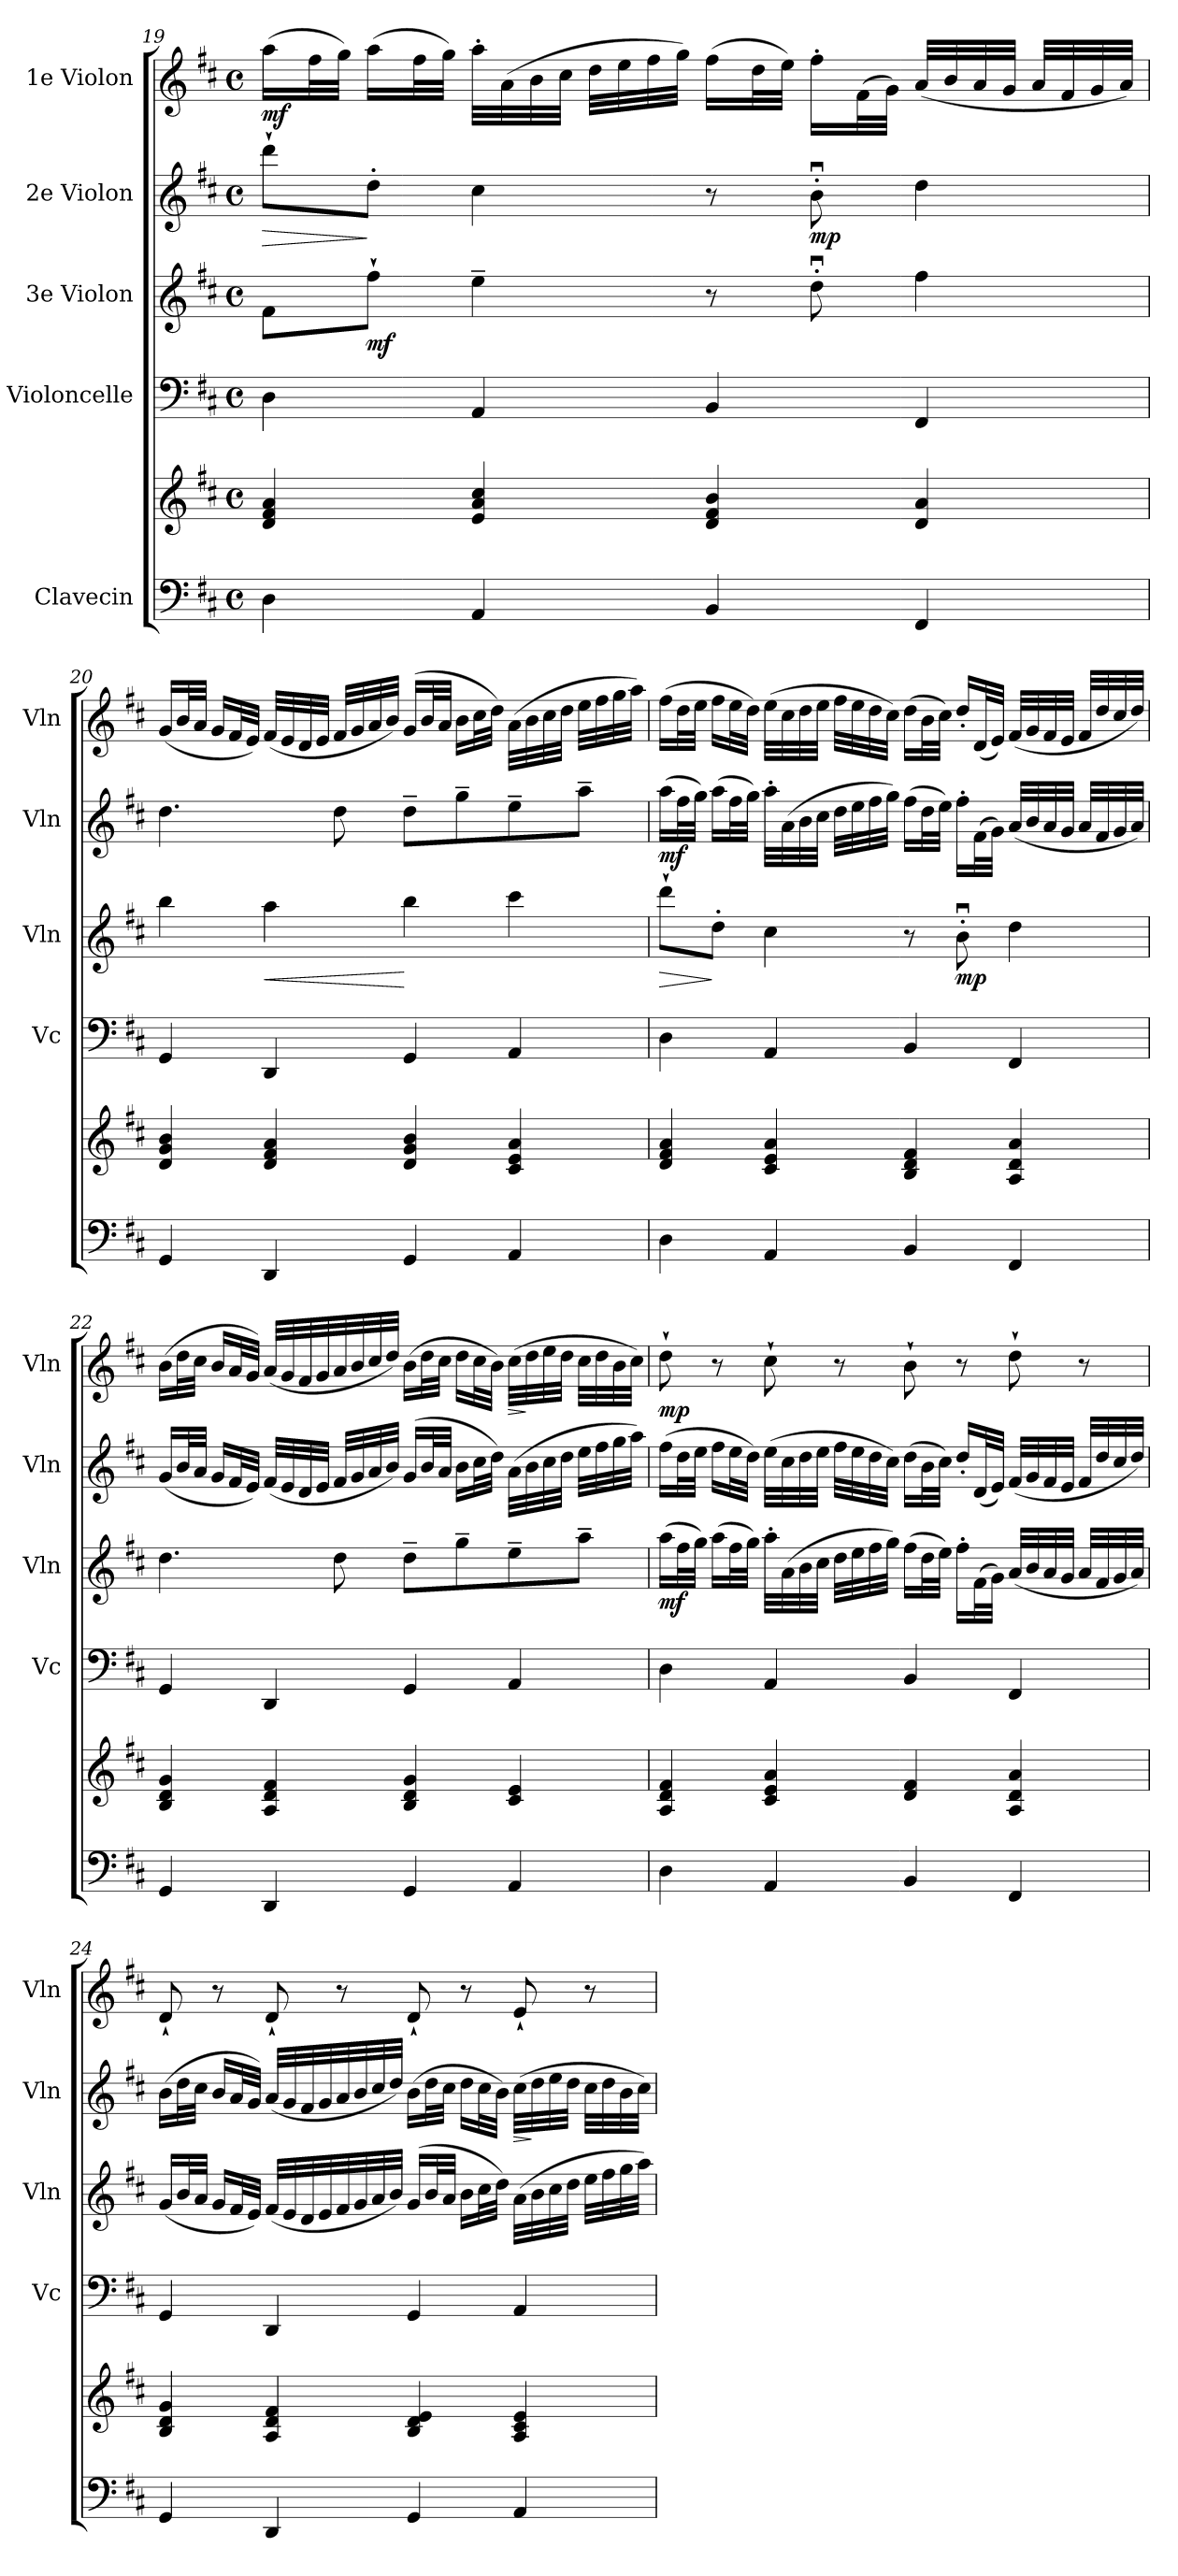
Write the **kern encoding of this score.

**kern	**kern	**kern	**kern	**dynam	**kern	**dynam	**kern	**dynam
*part5	*part5	*part4	*part3	*part3	*part2	*part2	*part1	*part1
*staff6	*staff5	*staff4	*staff3	*staff3	*staff2	*staff2	*staff1	*staff1
*I"Clavecin	*	*I"Violoncelle	*I"3e Violon	*	*I"2e Violon	*	*I"1e Violon	*
*	*	*I'Vc	*I'Vln	*	*I'Vln	*	*I'Vln	*
!!LO:PB:g=z
*clefF4	*clefG2	*clefF4	*clefG2	*	*clefG2	*	*clefG2	*
*k[f#c#]	*k[f#c#]	*k[f#c#]	*k[f#c#]	*	*k[f#c#]	*	*k[f#c#]	*
*M4/4	*M4/4	*M4/4	*M4/4	*	*M4/4	*	*M4/4	*
*met(c)	*met(c)	*met(c)	*met(c)	*	*met(c)	*	*met(c)	*
=19	=19	=19	=19	=19	=19	=19	=19	=19
!	!	!	!	!	!	!LO:HP:b	!	!LO:DY:b
4D\	4d/ 4f#/ 4a/	4D\	8f#\L	.	8ddd`\L	>	(>16aa\LL	mf
.	.	.	.	.	.	.	32ff#\L	.
.	.	.	.	.	.	.	32gg\JJJ)	.
!	!	!	!	!LO:DY:b	!	!	!	!
.	.	.	8ff#`\J	mf	8dd'\J	]	(>16aa\LL	.
.	.	.	.	.	.	.	32ff#\L	.
.	.	.	.	.	.	.	32gg\JJJ)	.
4AA/	4e/ 4a/ 4cc#/	4AA/	4ee~\	.	4cc#\	.	32aa'\LLL	.
.	.	.	.	.	.	.	(32a\	.
.	.	.	.	.	.	.	32b\	.
.	.	.	.	.	.	.	32cc#\JJJ	.
.	.	.	.	.	.	.	32dd\LLL	.
.	.	.	.	.	.	.	32ee\	.
.	.	.	.	.	.	.	32ff#\	.
.	.	.	.	.	.	.	32gg\JJJ)	.
4BB/	4d/ 4f#/ 4b/	4BB/	8r	.	8r	.	(>16ff#\LL	.
.	.	.	.	.	.	.	32dd\L	.
.	.	.	.	.	.	.	32ee\JJJ)	.
!	!	!	!	!	!	!LO:DY:b	!	!
.	.	.	8ddu'\	.	8bu'\	mp	16ff#'\LL	.
.	.	.	.	.	.	.	(32f#\L	.
.	.	.	.	.	.	.	32g\JJJ)	.
4FF#/	4d/ 4a/	4FF#/	4ff#\	.	4dd\	.	(32a/LLL	.
.	.	.	.	.	.	.	32b/	.
.	.	.	.	.	.	.	32a/	.
.	.	.	.	.	.	.	32g/JJJ	.
.	.	.	.	.	.	.	32a/LLL	.
.	.	.	.	.	.	.	32f#/	.
.	.	.	.	.	.	.	32g/	.
.	.	.	.	.	.	.	32a/JJJ)	.
!!LO:LB:g=z
=20	=20	=20	=20	=20	=20	=20	=20	=20
4GG/	4d/ 4g/ 4b/	4GG/	4bb\	.	4.dd\	.	(16g/LL	.
.	.	.	.	.	.	.	32b/L	.
.	.	.	.	.	.	.	32a/JJJ	.
.	.	.	.	.	.	.	16g/LL	.
.	.	.	.	.	.	.	32f#/L	.
.	.	.	.	.	.	.	32e/JJJ)	.
!	!	!	!	!LO:HP:b	!	!	!	!
4DD/	4d/ 4f#/ 4a/	4DD/	4aa\	<	.	.	(32f#/LLL	.
.	.	.	.	.	.	.	32e/	.
.	.	.	.	.	.	.	32d/	.
.	.	.	.	.	.	.	32e/JJJ	.
.	.	.	.	.	8dd\	.	32f#/LLL	.
.	.	.	.	.	.	.	32g/	.
.	.	.	.	.	.	.	32a/	.
.	.	.	.	.	.	.	32b/JJJ)	.
4GG/	4d/ 4g/ 4b/	4GG/	4bb\	[	8dd~\L	.	(>16g/LL	.
.	.	.	.	.	.	.	32b/L	.
.	.	.	.	.	.	.	32a/JJJ	.
.	.	.	.	.	8gg~\	.	16b\LL	.
.	.	.	.	.	.	.	32cc#\L	.
.	.	.	.	.	.	.	32dd\JJJ)	.
4AA/	4c#/ 4e/ 4a/	4AA/	4ccc#\	.	8ee~\	.	(>32a\LLL	.
.	.	.	.	.	.	.	32b\	.
.	.	.	.	.	.	.	32cc#\	.
.	.	.	.	.	.	.	32dd\JJJ	.
.	.	.	.	.	8aa~\J	.	32ee\LLL	.
.	.	.	.	.	.	.	32ff#\	.
.	.	.	.	.	.	.	32gg\	.
.	.	.	.	.	.	.	32aa\JJJ)	.
!!LO:PB:g=z
=21	=21	=21	=21	=21	=21	=21	=21	=21
!	!	!	!	!LO:HP:b	!	!LO:DY:b	!	!
4D\	4d/ 4f#/ 4a/	4D\	8ddd`\L	>	(>16aa\LL	mf	(>16ff#\LL	.
.	.	.	.	.	32ff#\L	.	32dd\L	.
.	.	.	.	.	32gg\JJJ)	.	32ee\JJJ	.
.	.	.	8dd'\J	]	(>16aa\LL	.	16ff#\LL	.
.	.	.	.	.	32ff#\L	.	32ee\L	.
.	.	.	.	.	32gg\JJJ)	.	32dd\JJJ)	.
4AA/	4c#/ 4e/ 4a/	4AA/	4cc#\	.	32aa'\LLL	.	(>32ee\LLL	.
.	.	.	.	.	(32a\	.	32cc#\	.
.	.	.	.	.	32b\	.	32dd\	.
.	.	.	.	.	32cc#\JJJ	.	32ee\JJJ	.
.	.	.	.	.	32dd\LLL	.	32ff#\LLL	.
.	.	.	.	.	32ee\	.	32ee\	.
.	.	.	.	.	32ff#\	.	32dd\	.
.	.	.	.	.	32gg\JJJ)	.	32cc#\JJJ)	.
4BB/	4B/ 4d/ 4f#/	4BB/	8r	.	(>16ff#\LL	.	(16dd\LL	.
.	.	.	.	.	32dd\L	.	32b\L	.
.	.	.	.	.	32ee\JJJ)	.	32cc#\JJJ)	.
!	!	!	!	!LO:DY:b	!	!	!	!
.	.	.	8bu'\	mp	16ff#'\LL	.	16dd'/LL	.
.	.	.	.	.	(32f#\L	.	(32d/L	.
.	.	.	.	.	32g\JJJ)	.	32e/JJJ)	.
4FF#/	4A/ 4d/ 4a/	4FF#/	4dd\	.	(32a/LLL	.	(32f#/LLL	.
.	.	.	.	.	32b/	.	32g/	.
.	.	.	.	.	32a/	.	32f#/	.
.	.	.	.	.	32g/JJJ	.	32e/JJJ	.
.	.	.	.	.	32a/LLL	.	32f#/LLL	.
.	.	.	.	.	32f#/	.	32dd/	.
.	.	.	.	.	32g/	.	32cc#/	.
.	.	.	.	.	32a/JJJ)	.	32dd/JJJ)	.
!!LO:LB:g=z
=22	=22	=22	=22	=22	=22	=22	=22	=22
4GG/	4B/ 4d/ 4g/	4GG/	4.dd\	.	(16g/LL	.	(>16b\LL	.
.	.	.	.	.	32b/L	.	32dd\L	.
.	.	.	.	.	32a/JJJ	.	32cc#\JJJ	.
.	.	.	.	.	16g/LL	.	16b/LL	.
.	.	.	.	.	32f#/L	.	32a/L	.
.	.	.	.	.	32e/JJJ)	.	32g/JJJ)	.
4DD/	4A/ 4d/ 4f#/	4DD/	.	.	(32f#/LLL	.	(32a/LLL	.
.	.	.	.	.	32e/	.	32g/	.
.	.	.	.	.	32d/	.	32f#/	.
.	.	.	.	.	32e/JJJ	.	32g/	.
.	.	.	8dd\	.	32f#/LLL	.	32a/	.
.	.	.	.	.	32g/	.	32b/	.
.	.	.	.	.	32a/	.	32cc#/	.
.	.	.	.	.	32b/JJJ)	.	32dd/JJJ)	.
4GG/	4B/ 4d/ 4g/	4GG/	8dd~\L	.	(>16g/LL	.	(>16b\LL	.
.	.	.	.	.	32b/L	.	32dd\L	.
.	.	.	.	.	32a/JJJ	.	32cc#\JJJ	.
.	.	.	8gg~\	.	16b\LL	.	16dd\LL	.
.	.	.	.	.	32cc#\L	.	32cc#\L	.
.	.	.	.	.	32dd\JJJ)	.	32b\JJJ)	.
!	!	!	!	!	!	!	!	!LO:HP:b
4AA/	4c#/ 4e/	4AA/	8ee~\	.	(>32a\LLL	.	(>32cc#\LLL	>
.	.	.	.	.	32b\	.	32dd\	]
.	.	.	.	.	32cc#\	.	32ee\	.
.	.	.	.	.	32dd\JJJ	.	32dd\JJJ	.
.	.	.	8aa~\J	.	32ee\LLL	.	32cc#\LLL	.
.	.	.	.	.	32ff#\	.	32dd\	.
.	.	.	.	.	32gg\	.	32b\	.
.	.	.	.	.	32aa\JJJ)	.	32cc#\JJJ)	.
!!LO:PB:g=z
=23	=23	=23	=23	=23	=23	=23	=23	=23
!	!	!	!	!LO:DY:b	!	!	!	!LO:DY:b
4D\	4A/ 4d/ 4f#/	4D\	(>16aa\LL	mf	(>16ff#\LL	.	8dd`\	mp
.	.	.	32ff#\L	.	32dd\L	.	.	.
.	.	.	32gg\JJJ)	.	32ee\JJJ	.	.	.
.	.	.	(>16aa\LL	.	16ff#\LL	.	8r	.
.	.	.	32ff#\L	.	32ee\L	.	.	.
.	.	.	32gg\JJJ)	.	32dd\JJJ)	.	.	.
4AA/	4c#/ 4e/ 4a/	4AA/	32aa'\LLL	.	(>32ee\LLL	.	8cc#`\	.
.	.	.	(32a\	.	32cc#\	.	.	.
.	.	.	32b\	.	32dd\	.	.	.
.	.	.	32cc#\JJJ	.	32ee\JJJ	.	.	.
.	.	.	32dd\LLL	.	32ff#\LLL	.	8r	.
.	.	.	32ee\	.	32ee\	.	.	.
.	.	.	32ff#\	.	32dd\	.	.	.
.	.	.	32gg\JJJ)	.	32cc#\JJJ)	.	.	.
4BB/	4d/ 4f#/	4BB/	(>16ff#\LL	.	(16dd\LL	.	8b`\	.
.	.	.	32dd\L	.	32b\L	.	.	.
.	.	.	32ee\JJJ)	.	32cc#\JJJ)	.	.	.
.	.	.	16ff#'\LL	.	16dd'/LL	.	8r	.
.	.	.	(32f#\L	.	(32d/L	.	.	.
.	.	.	32g\JJJ)	.	32e/JJJ)	.	.	.
4FF#/	4A/ 4d/ 4a/	4FF#/	(32a/LLL	.	(32f#/LLL	.	8dd`\	.
.	.	.	32b/	.	32g/	.	.	.
.	.	.	32a/	.	32f#/	.	.	.
.	.	.	32g/JJJ	.	32e/JJJ	.	.	.
.	.	.	32a/LLL	.	32f#/LLL	.	8r	.
.	.	.	32f#/	.	32dd/	.	.	.
.	.	.	32g/	.	32cc#/	.	.	.
.	.	.	32a/JJJ)	.	32dd/JJJ)	.	.	.
!!LO:LB:g=z
=24	=24	=24	=24	=24	=24	=24	=24	=24
4GG/	4B/ 4d/ 4g/	4GG/	(16g/LL	.	(>16b\LL	.	8d`/	.
.	.	.	32b/L	.	32dd\L	.	.	.
.	.	.	32a/JJJ	.	32cc#\JJJ	.	.	.
.	.	.	16g/LL	.	16b/LL	.	8r	.
.	.	.	32f#/L	.	32a/L	.	.	.
.	.	.	32e/JJJ)	.	32g/JJJ)	.	.	.
4DD/	4A/ 4d/ 4f#/	4DD/	(32f#/LLL	.	(32a/LLL	.	8d`/	.
.	.	.	32e/	.	32g/	.	.	.
.	.	.	32d/	.	32f#/	.	.	.
.	.	.	32e/	.	32g/	.	.	.
.	.	.	32f#/	.	32a/	.	8r	.
.	.	.	32g/	.	32b/	.	.	.
.	.	.	32a/	.	32cc#/	.	.	.
.	.	.	32b/JJJ)	.	32dd/JJJ)	.	.	.
4GG/	4B/ 4d/ 4e/	4GG/	(>16g/LL	.	(>16b\LL	.	8d`/	.
.	.	.	32b/L	.	32dd\L	.	.	.
.	.	.	32a/JJJ	.	32cc#\JJJ	.	.	.
.	.	.	16b\LL	.	16dd\LL	.	8r	.
.	.	.	32cc#\L	.	32cc#\L	.	.	.
.	.	.	32dd\JJJ)	.	32b\JJJ)	.	.	.
!	!	!	!	!	!	!LO:HP:b	!	!
4AA/	4A/ 4c#/ 4e/	4AA/	(>32a\LLL	.	(>32cc#\LLL	>	8e`/	.
.	.	.	32b\	.	32dd\	]	.	.
.	.	.	32cc#\	.	32ee\	.	.	.
.	.	.	32dd\JJJ	.	32dd\JJJ	.	.	.
.	.	.	32ee\LLL	.	32cc#\LLL	.	8r	.
.	.	.	32ff#\	.	32dd\	.	.	.
.	.	.	32gg\	.	32b\	.	.	.
.	.	.	32aa\JJJ)	.	32cc#\JJJ)	.	.	.
=	=	=	=	=	=	=	=	=
*-	*-	*-	*-	*-	*-	*-	*-	*-
